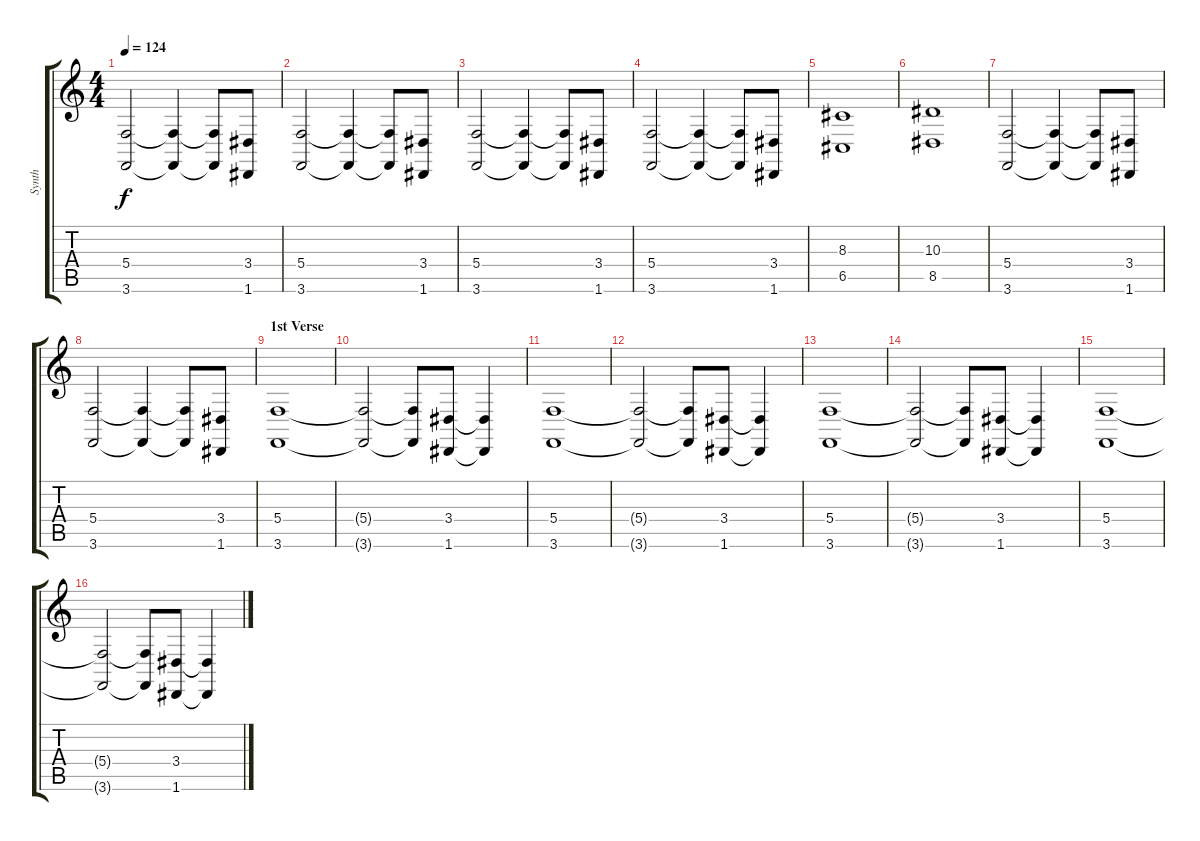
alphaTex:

\track ("Synth" "Synth") {instrument synthstrings1}
\staff {score tabs}
\tuning (D4 A3 F3 C3 G2 D2) {hide}
\ts (4 4)
\tempo 124
\clef g2
\ks c
(5.4 3.6).2{dy f instrument synthstrings1} (5.4{t} 3.6{t}).4 (5.4{t} 3.6{t}).8 (3.4 1.6).8 |
(5.4 3.6).2 (5.4{t} 3.6{t}).4 (5.4{t} 3.6{t}).8 (3.4 1.6).8 |
(5.4 3.6).2 (5.4{t} 3.6{t}).4 (5.4{t} 3.6{t}).8 (3.4 1.6).8 |
(5.4 3.6).2 (5.4{t} 3.6{t}).4 (5.4{t} 3.6{t}).8 (3.4 1.6).8 |
(8.3 6.5).1 |
(10.3 8.5).1 |
(5.4 3.6).2 (5.4{t} 3.6{t}).4 (5.4{t} 3.6{t}).8 (3.4 1.6).8 |
(5.4 3.6).2 (5.4{t} 3.6{t}).4 (5.4{t} 3.6{t}).8 (3.4 1.6).8 |
\section ("" "1st Verse")
(5.4 3.6).1 |
(5.4{t} 3.6{t}).2 (5.4{t} 3.6{t}).8 (3.4 1.6).8 (3.4{t} 1.6{t}).4 |
(5.4 3.6).1 |
(5.4{t} 3.6{t}).2 (5.4{t} 3.6{t}).8 (3.4 1.6).8 (3.4{t} 1.6{t}).4 |
(5.4 3.6).1 |
(5.4{t} 3.6{t}).2 (5.4{t} 3.6{t}).8 (3.4 1.6).8 (3.4{t} 1.6{t}).4 |
(5.4 3.6).1 |
(5.4{t} 3.6{t}).2 (5.4{t} 3.6{t}).8 (3.4 1.6).8 (3.4{t} 1.6{t}).4
